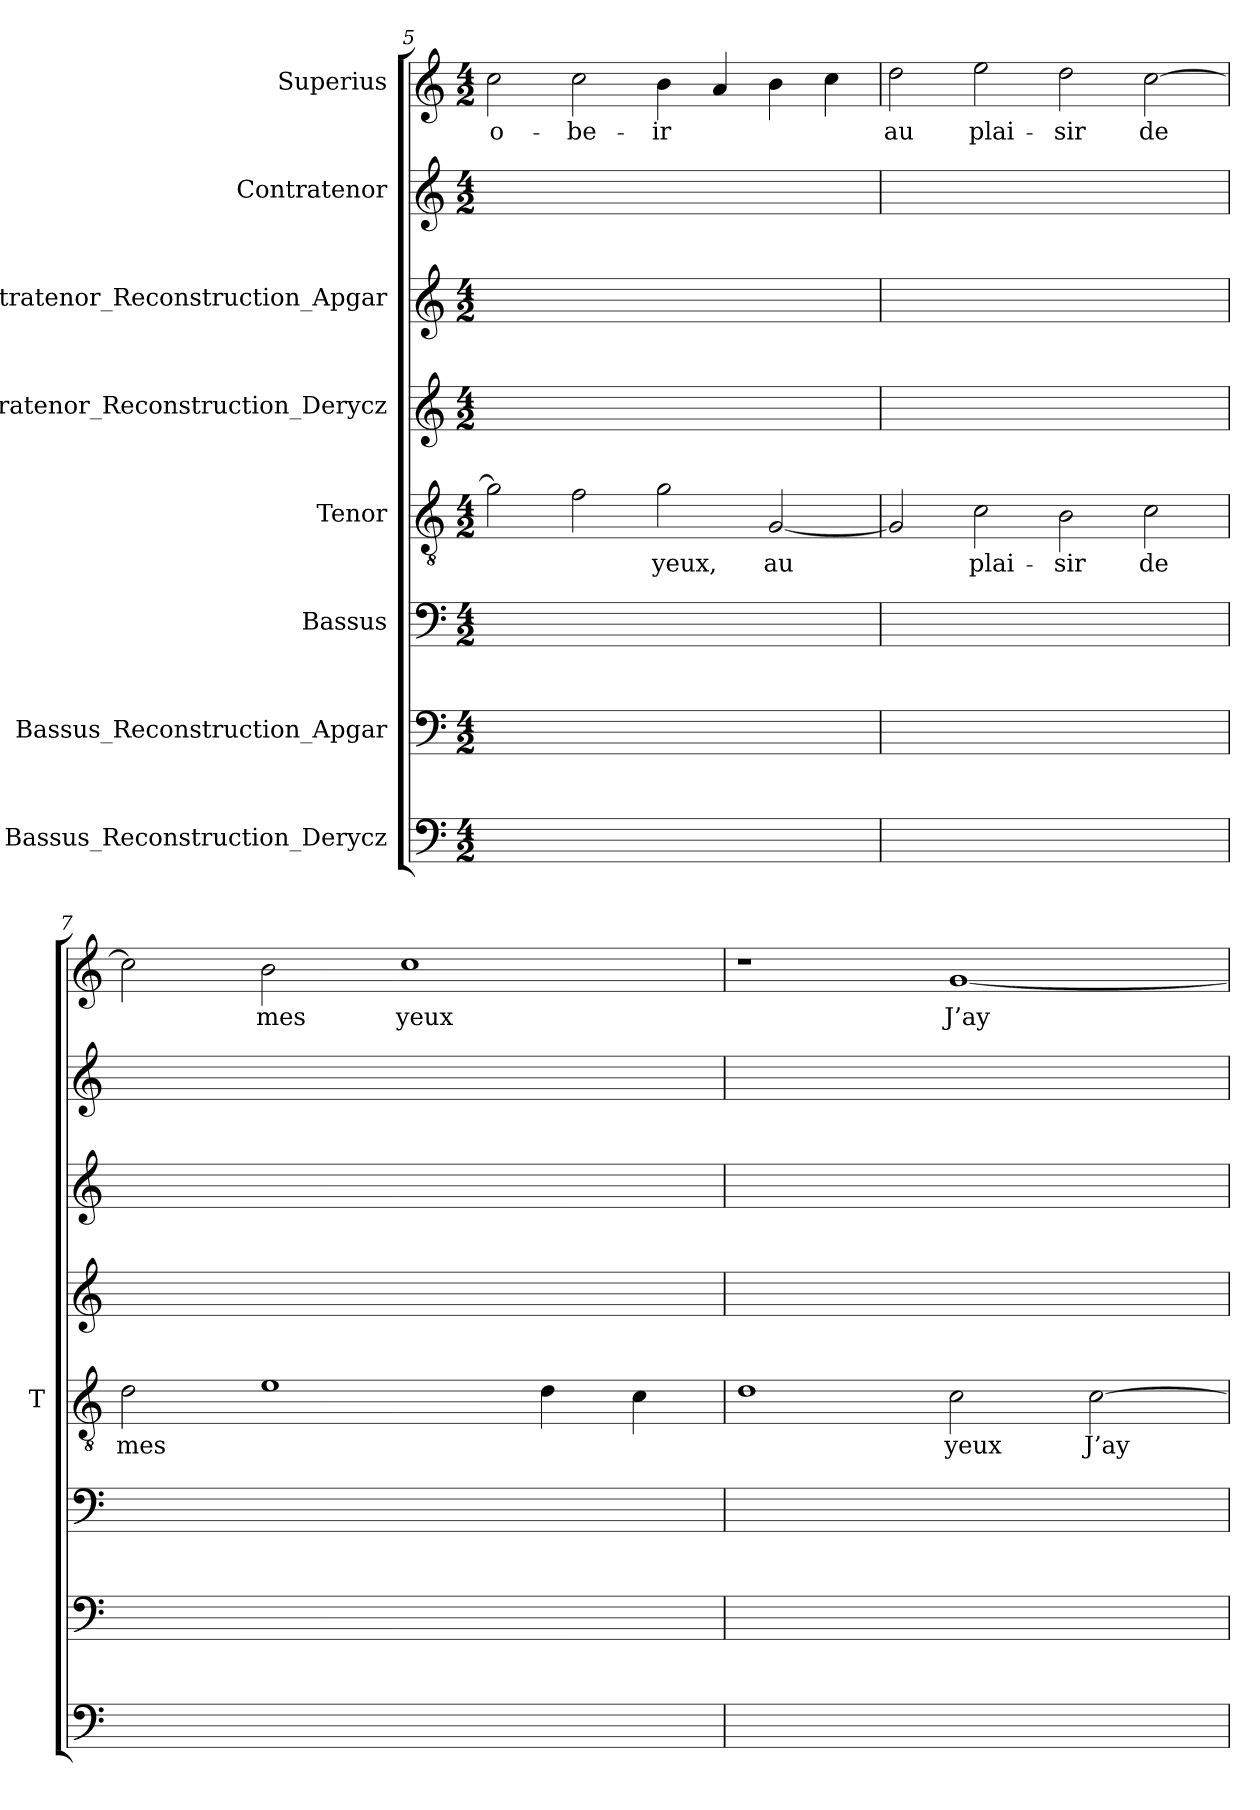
**kern	**kern	**kern	**kern	**text	**kern	**kern	**kern	**kern	**text
*part8	*part7	*part6	*part5	*part5	*part4	*part3	*part2	*part1	*part1
*staff8	*staff7	*staff6	*staff5	*staff5	*staff4	*staff3	*staff2	*staff1	*staff1
*I"Bassus_Reconstruction_Derycz	*I"Bassus_Reconstruction_Apgar	*I"Bassus	*I"Tenor	*	*I"Contratenor_Reconstruction_Derycz	*I"Contratenor_Reconstruction_Apgar	*I"Contratenor	*I"Superius	*
*	*	*	*I'T	*	*	*	*	*	*
*clefF4	*clefF4	*clefF4	*clefGv2	*	*clefG2	*clefG2	*clefG2	*clefG2	*
*k[]	*k[]	*k[]	*k[]	*	*k[]	*k[]	*k[]	*k[]	*
*M4/2	*M4/2	*M4/2	*M4/2	*	*M4/2	*M4/2	*M4/2	*M4/2	*
=5	=5	=5	=5	=5	=5	=5	=5	=5	=5
0ryy	0ryy	0ryy	2g]	.	0ryy	0ryy	0ryy	2cc	o-
.	.	.	2f	.	.	.	.	2cc	be-
.	.	.	2g	-yeux,	.	.	.	4b	-ir
.	.	.	.	.	.	.	.	4a	.
.	.	.	[2G	-au	.	.	.	4b	.
.	.	.	.	.	.	.	.	4cc	.
=6	=6	=6	=6	=6	=6	=6	=6	=6	=6
0ryy	0ryy	0ryy	2G]	.	0ryy	0ryy	0ryy	2dd	-au
.	.	.	2c	plai-	.	.	.	2ee	plai-
.	.	.	2B	-sir	.	.	.	2dd	-sir
.	.	.	2c	-de	.	.	.	[2cc	-de
=7	=7	=7	=7	=7	=7	=7	=7	=7	=7
0ryy	0ryy	0ryy	2d	-mes	0ryy	0ryy	0ryy	2cc]	.
.	.	.	1e	.	.	.	.	2b	-mes
.	.	.	.	.	.	.	.	1cc	-yeux
.	.	.	4d	.	.	.	.	.	.
.	.	.	4c	.	.	.	.	.	.
=8	=8	=8	=8	=8	=8	=8	=8	=8	=8
0ryy	0ryy	0ryy	1d	.	0ryy	0ryy	0ryy	1r	.
.	.	.	2c	-yeux	.	.	.	[1g	-J’ay
.	.	.	[2c	-J’ay	.	.	.	.	.
=	=	=	=	=	=	=	=	=	=
*-	*-	*-	*-	*-	*-	*-	*-	*-	*-
